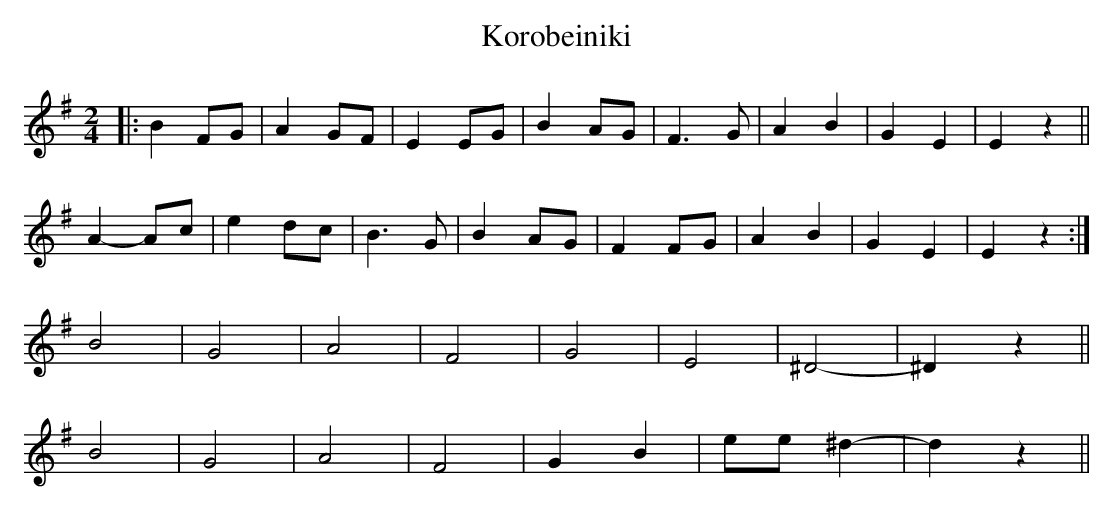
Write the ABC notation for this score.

X:1
T: Korobeiniki
M: 2/4
L: 1/8
K: Gmaj
|:B2 FG|A2 GF|E2 EG|B2 AG|F3 G|A2 B2|G2 E2|E2 z2||
A2- Ac|e2 dc|B3 G|B2 AG|F2 FG|A2 B2|G2 E2|E2 z2:|
B4|G4|A4|F4|G4|E4|^D4 -|- ^D2 z2||
B4|G4|A4|F4|G2 B2|ee^d2 -|- d2 z2||
